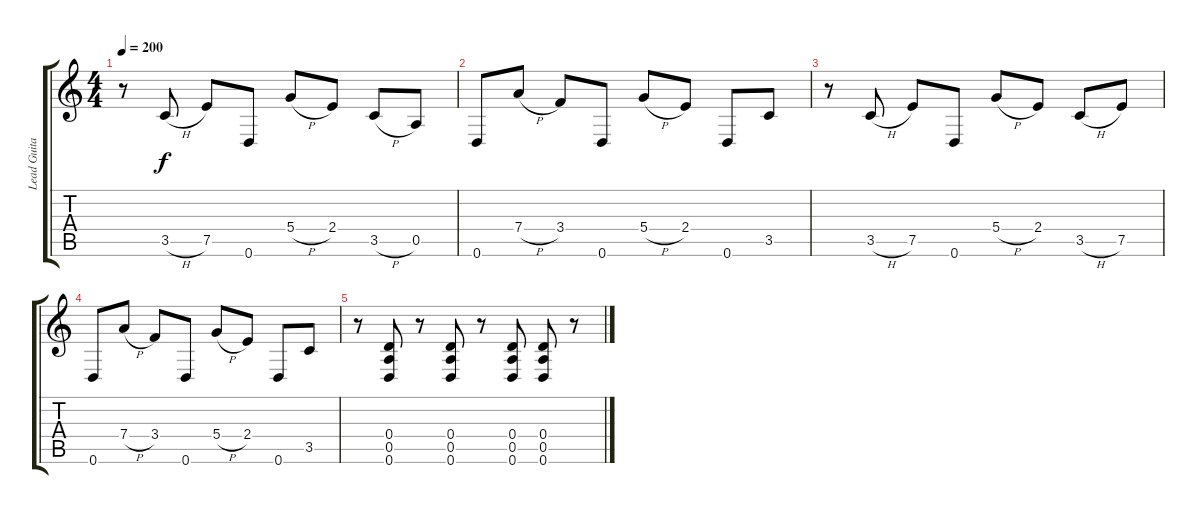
\track ("Lead Guitar" "Lead Guita") {instrument distortionguitar}
\staff {score tabs}
\tuning (E4 B3 G3 D3 A2 D2) {hide}
\ts (4 4)
\tempo 200
\clef g2
\ks c
r.8{dy f} 3.5{h}.8 7.5.8 0.6.8 5.4{h}.8 2.4.8 3.5{h}.8 0.5.8 |
0.6.8 7.4{h}.8 3.4.8 0.6.8 5.4{h}.8 2.4.8 0.6.8 3.5.8 |
r.8 3.5{h}.8 7.5.8 0.6.8 5.4{h}.8 2.4.8 3.5{h}.8 7.5.8 |
0.6.8 7.4{h}.8 3.4.8 0.6.8 5.4{h}.8 2.4.8 0.6.8 3.5.8 |
r.8 (0.4 0.5 0.6).8 r.8 (0.4 0.5 0.6).8 r.8 (0.4 0.5 0.6).8 (0.4 0.5 0.6).8 r.8
